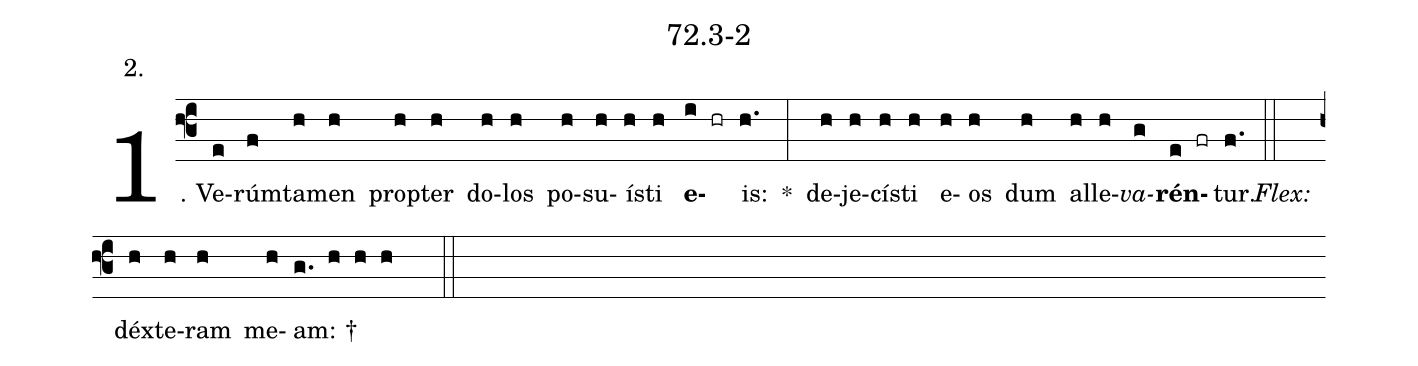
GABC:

name: 72.3-2;
annotation: 2.;
%%
(f3)1. Ve(e)rúm(f)ta(h)men(h) prop(h)ter(h) do(h)los(h) po(h)su(h)ís(h)ti(h) <b>e</b>(i hr)is:(h.) *(:) de(h)je(h)cís(h)ti(h) e(h)os(h) dum(h) al(h)le(h)<i>va</i>(g)<b>rén</b>(e fr)tur.(f.) (::)
<i>Flex:</i>()  déx(h)te(h)ram(h) me(h)am: †(g. h h h  ::)

%E(h) u(h) o(h) u(g) a(e) e.(f.) (::)
